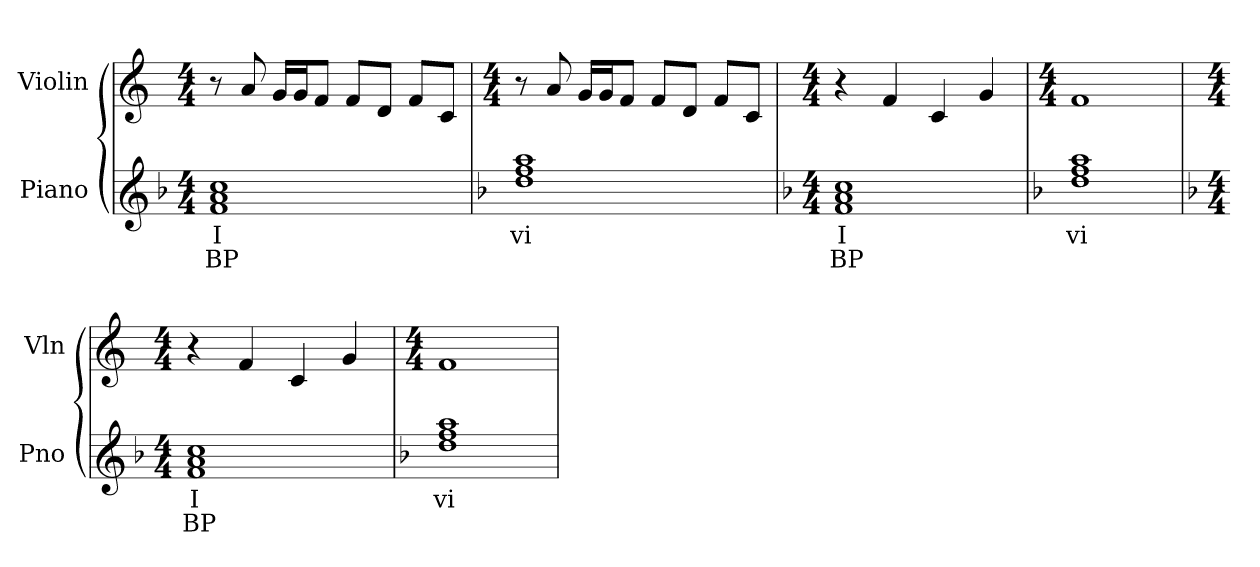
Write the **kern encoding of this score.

**kern	**text	**text	**kern
*part2	*part2	*part2	*part1
*staff2	*staff2	*staff2	*staff1
*I"Piano	*	*	*I"Violin
*I'Pno	*	*	*I'Vln
*k[b-]	*	*	*
*F:	*	*	*
*M4/4	*	*	*M4/4
=	=	=	=
1f 1a 1cc	I	BP	8r
.	.	.	8a
.	.	.	16gLL
.	.	.	16gJ
.	.	.	8fJ
.	.	.	8fL
.	.	.	8dJ
.	.	.	8fL
.	.	.	8cJ
=	=	=	=
*k[b-]	*	*	*
*F:	*	*	*
*	*	*	*M4/4
1dd 1ff 1aa	vi	.	8r
.	.	.	8a
.	.	.	16gLL
.	.	.	16gJ
.	.	.	8fJ
.	.	.	8fL
.	.	.	8dJ
.	.	.	8fL
.	.	.	8cJ
=	=	=	=
*k[b-]	*	*	*
*F:	*	*	*
*M4/4	*	*	*M4/4
1f 1a 1cc	I	BP	4r
.	.	.	4f
.	.	.	4c
.	.	.	4g
=	=	=	=
*k[b-]	*	*	*
*F:	*	*	*
*	*	*	*M4/4
1dd 1ff 1aa	vi	.	1f
=	=	=	=
*k[b-]	*	*	*
*F:	*	*	*
*M4/4	*	*	*M4/4
1f 1a 1cc	I	BP	4r
.	.	.	4f
.	.	.	4c
.	.	.	4g
=	=	=	=
*k[b-]	*	*	*
*F:	*	*	*
*	*	*	*M4/4
1dd 1ff 1aa	vi	.	1f
=	=	=	=
*-	*-	*-	*-
